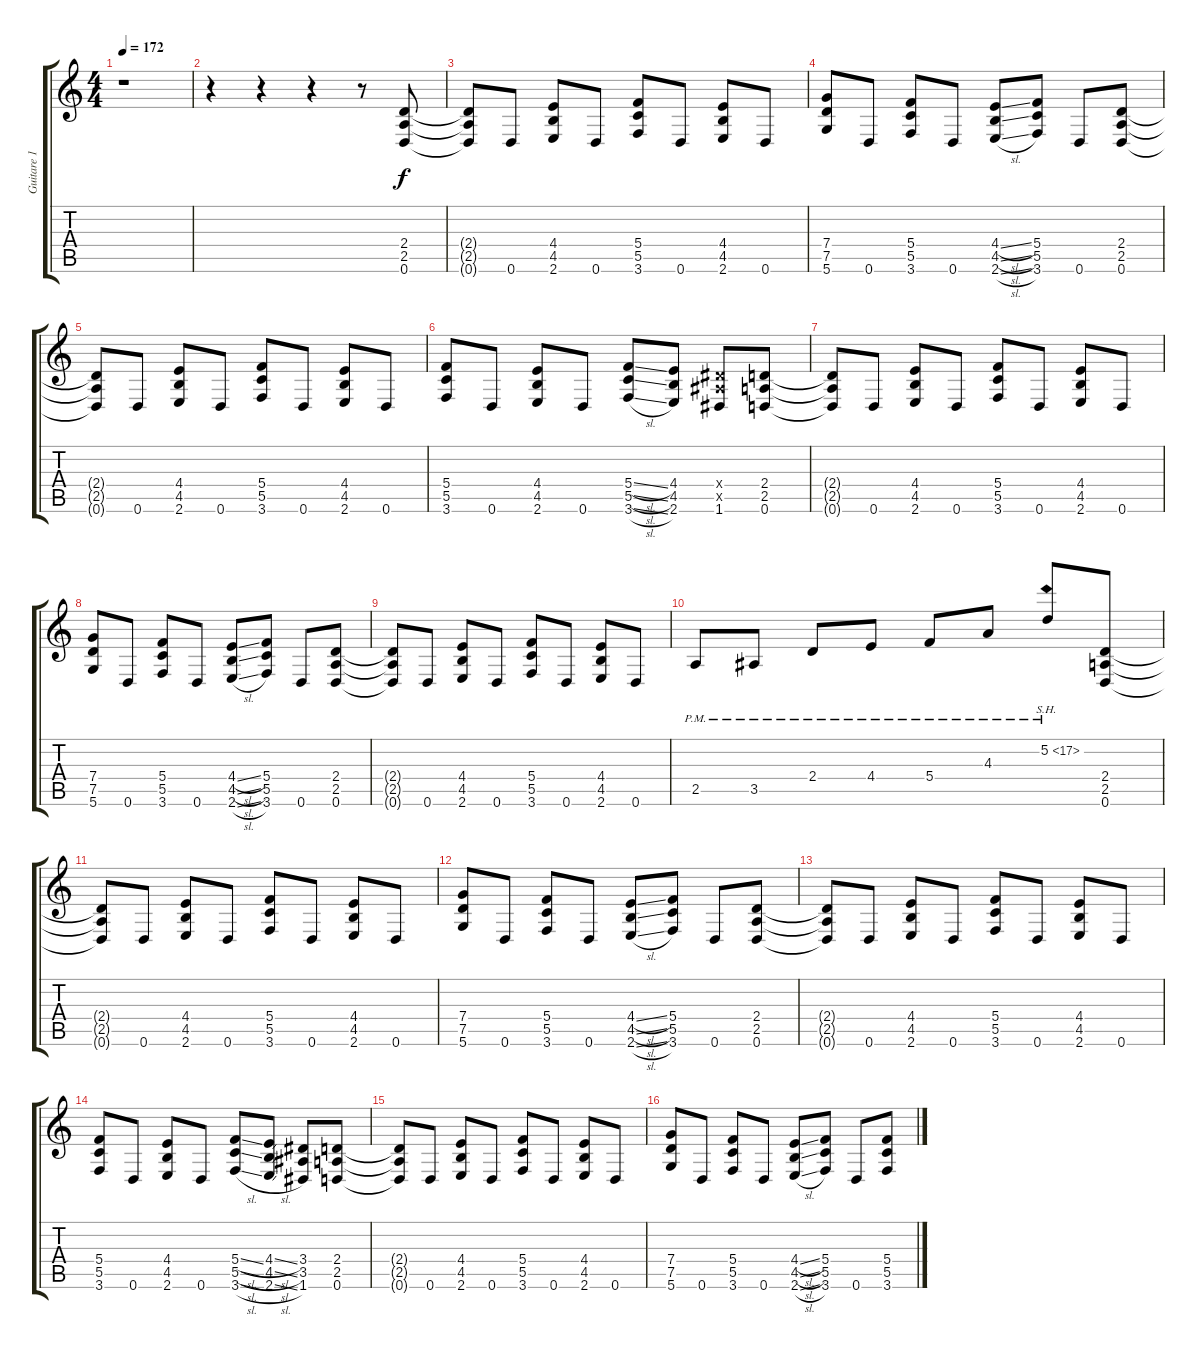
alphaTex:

\track ("Guitare 1" "Guitare 1") {instrument distortionguitar}
\staff {score tabs}
\tuning (D4 A3 F3 C3 G2 D2) {hide}
\ts (4 4)
\tempo 172
\clef g2
\ks c
r.1{dy f instrument distortionguitar} |
r.4 r.4 r.4 r.8 (2.4 2.5 0.6).8 |
(2.4{t} 2.5{t} 0.6{t}).8 0.6.8 (4.4 4.5 2.6).8 0.6.8 (5.4 5.5 3.6).8 0.6.8 (4.4 4.5 2.6).8 0.6.8 |
(7.4 7.5 5.6).8 0.6.8 (5.4 5.5 3.6).8 0.6.8 (4.4{sl} 4.5{sl} 2.6{sl}).8 (5.4 5.5 3.6).8 0.6.8 (2.4 2.5 0.6).8 |
(2.4{t} 2.5{t} 0.6{t}).8 0.6.8 (4.4 4.5 2.6).8 0.6.8 (5.4 5.5 3.6).8 0.6.8 (4.4 4.5 2.6).8 0.6.8 |
(5.4 5.5 3.6).8 0.6.8 (4.4 4.5 2.6).8 0.6.8 (5.4{sl} 5.5{sl} 3.6{sl}).8 (4.4 4.5 2.6).8 (3.4{x} 3.5{x} 1.6).8 (2.4 2.5 0.6).8 |
(2.4{t} 2.5{t} 0.6{t}).8 0.6.8 (4.4 4.5 2.6).8 0.6.8 (5.4 5.5 3.6).8 0.6.8 (4.4 4.5 2.6).8 0.6.8 |
(7.4 7.5 5.6).8 0.6.8 (5.4 5.5 3.6).8 0.6.8 (4.4{sl} 4.5{sl} 2.6{sl}).8 (5.4 5.5 3.6).8 0.6.8 (2.4 2.5 0.6).8 |
(2.4{t} 2.5{t} 0.6{t}).8 0.6.8 (4.4 4.5 2.6).8 0.6.8 (5.4 5.5 3.6).8 0.6.8 (4.4 4.5 2.6).8 0.6.8 |
2.5{pm}.8 3.5{pm}.8 2.4{pm}.8 4.4{pm}.8 5.4{pm}.8 4.3{pm}.8 5.2{sh 12 pm}.8 (2.4 2.5 0.6).8 |
(2.4{t} 2.5{t} 0.6{t}).8 0.6.8 (4.4 4.5 2.6).8 0.6.8 (5.4 5.5 3.6).8 0.6.8 (4.4 4.5 2.6).8 0.6.8 |
(7.4 7.5 5.6).8 0.6.8 (5.4 5.5 3.6).8 0.6.8 (4.4{sl} 4.5{sl} 2.6{sl}).8 (5.4 5.5 3.6).8 0.6.8 (2.4 2.5 0.6).8 |
(2.4{t} 2.5{t} 0.6{t}).8 0.6.8 (4.4 4.5 2.6).8 0.6.8 (5.4 5.5 3.6).8 0.6.8 (4.4 4.5 2.6).8 0.6.8 |
(5.4 5.5 3.6).8 0.6.8 (4.4 4.5 2.6).8 0.6.8 (5.4{sl} 5.5{sl} 3.6{sl}).8 (4.4{sl} 4.5{sl} 2.6{sl}).8 (3.4 3.5 1.6).8 (2.4 2.5 0.6).8 |
(2.4{t} 2.5{t} 0.6{t}).8 0.6.8 (4.4 4.5 2.6).8 0.6.8 (5.4 5.5 3.6).8 0.6.8 (4.4 4.5 2.6).8 0.6.8 |
(7.4 7.5 5.6).8 0.6.8 (5.4 5.5 3.6).8 0.6.8 (4.4{sl} 4.5{sl} 2.6{sl}).8 (5.4 5.5 3.6).8 0.6.8 (5.4 5.5 3.6).8
